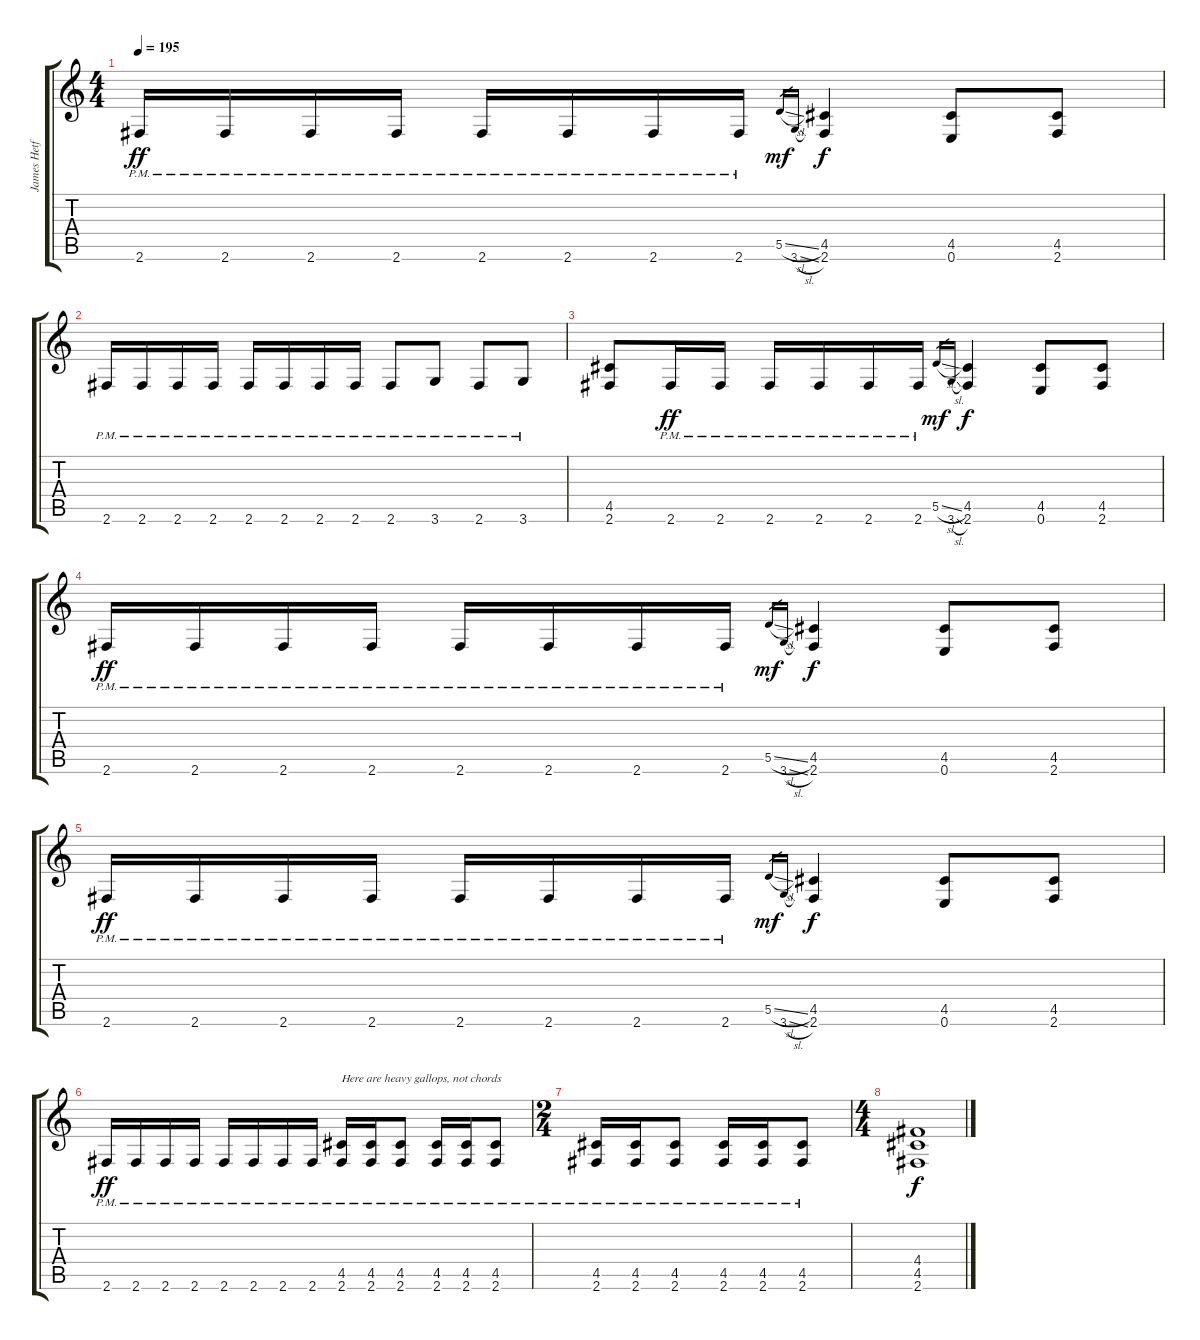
\track ("James Hetfield" "James Hetf") {instrument distortionguitar}
\staff {score tabs}
\tuning (E4 B3 G3 D3 A2 E2) {hide}
\ts (4 4)
\tempo 195
\clef g2
\ks c
2.6{pm}.16{dy ff} 2.6{pm}.16 2.6{pm}.16 2.6{pm}.16 2.6{pm}.16 2.6{pm}.16 2.6{pm}.16 2.6{pm}.16 5.5{sl}.16{gr dy mf} 3.6{sl}.16{gr} (4.5 2.6).4{dy f} (4.5 0.6).8 (4.5 2.6).8 |
2.6{pm}.16 2.6{pm}.16 2.6{pm}.16 2.6{pm}.16 2.6{pm}.16 2.6{pm}.16 2.6{pm}.16 2.6{pm}.16 2.6{pm}.8 3.6{pm}.8 2.6{pm}.8 3.6{pm}.8 |
(4.5 2.6).8 2.6{pm}.16{dy ff} 2.6{pm}.16 2.6{pm}.16 2.6{pm}.16 2.6{pm}.16 2.6{pm}.16 5.5{sl}.16{gr dy mf} 3.6{sl}.16{gr} (4.5 2.6).4{dy f} (4.5 0.6).8 (4.5 2.6).8 |
2.6{pm}.16{dy ff} 2.6{pm}.16 2.6{pm}.16 2.6{pm}.16 2.6{pm}.16 2.6{pm}.16 2.6{pm}.16 2.6{pm}.16 5.5{sl}.16{gr dy mf} 3.6{sl}.16{gr} (4.5 2.6).4{dy f} (4.5 0.6).8 (4.5 2.6).8 |
2.6{pm}.16{dy ff} 2.6{pm}.16 2.6{pm}.16 2.6{pm}.16 2.6{pm}.16 2.6{pm}.16 2.6{pm}.16 2.6{pm}.16 5.5{sl}.16{gr dy mf} 3.6{sl}.16{gr} (4.5 2.6).4{dy f} (4.5 0.6).8 (4.5 2.6).8 |
2.6{pm}.16{dy ff} 2.6{pm}.16 2.6{pm}.16 2.6{pm}.16 2.6{pm}.16 2.6{pm}.16 2.6{pm}.16 2.6{pm}.16 (4.5{pm} 2.6{pm}).16{txt "Here are heavy gallops, not chords"} (4.5{pm} 2.6{pm}).16 (4.5{pm} 2.6{pm}).8 (4.5{pm} 2.6{pm}).16 (4.5{pm} 2.6{pm}).16 (4.5{pm} 2.6{pm}).8 |
\ts (2 4)
(4.5{pm} 2.6{pm}).16 (4.5{pm} 2.6{pm}).16 (4.5{pm} 2.6{pm}).8 (4.5{pm} 2.6{pm}).16 (4.5{pm} 2.6{pm}).16 (4.5{pm} 2.6{pm}).8 |
\ts (4 4)
(4.4 4.5 2.6).1{dy f}
